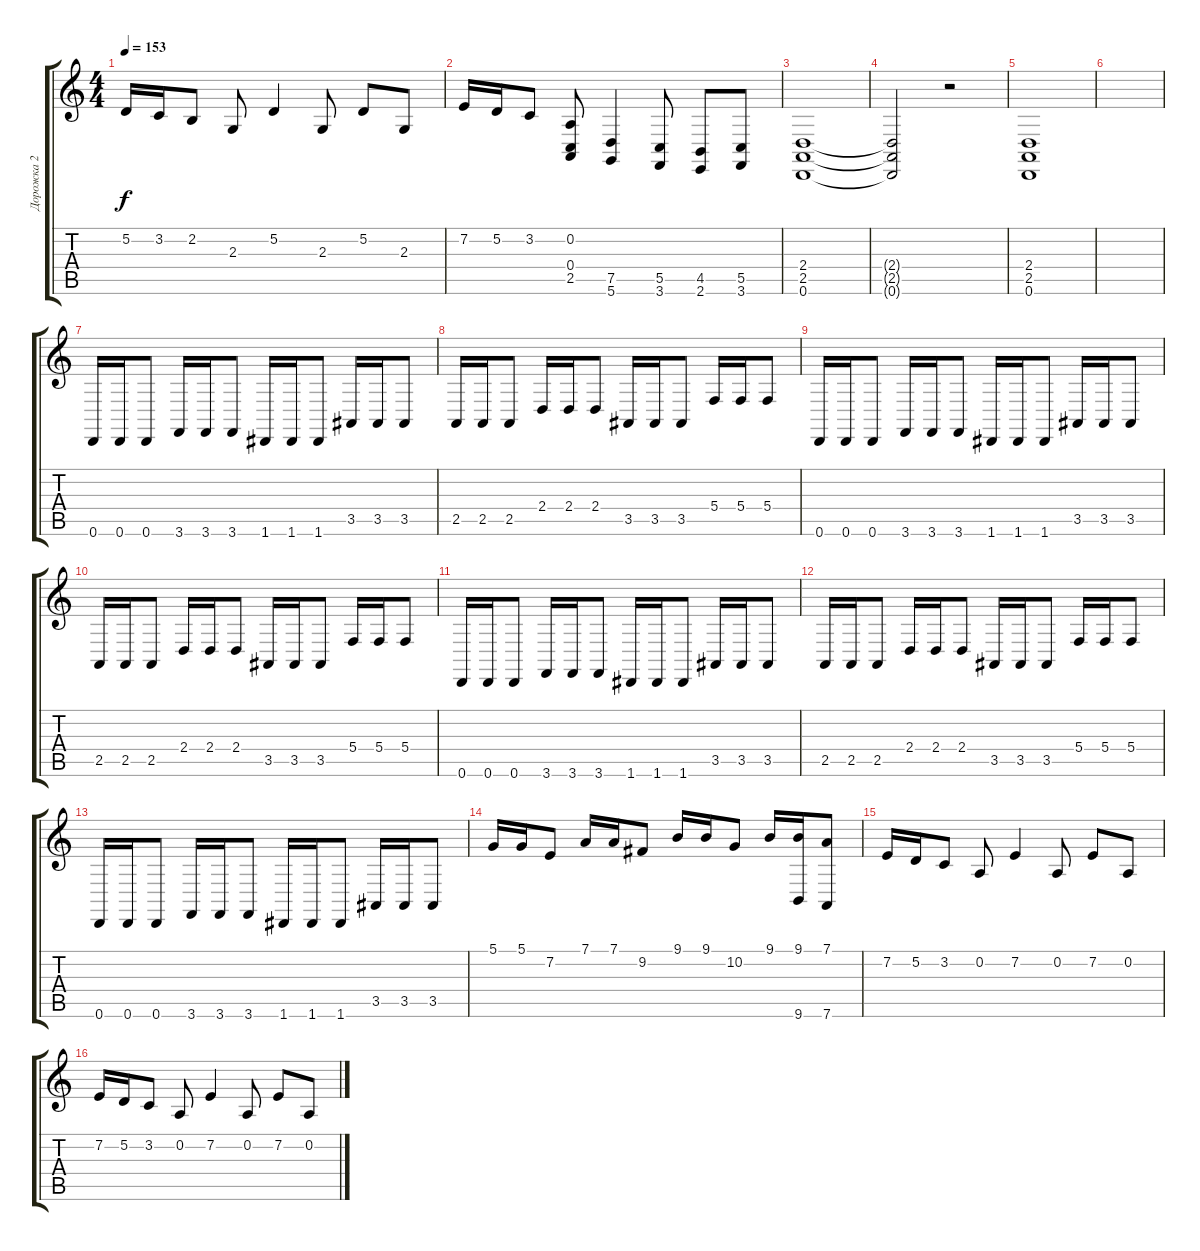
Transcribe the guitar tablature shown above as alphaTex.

\track ("Дорожка 2" "Дорожка 2") {instrument electricgrandpiano}
\staff {score tabs}
\tuning (D4 A3 F3 C3 G2 D2) {hide}
\ts (4 4)
\tempo 153
\clef g2
\ks c
5.2.16{dy f instrument stringensemble1} 3.2.16 2.2.8 2.3.8 5.2.4 2.3.8 5.2.8 2.3.8 |
7.2.16{instrument stringensemble1} 5.2.16 3.2.8 (0.2 0.4 2.5).8 (7.5 5.6).4 (5.5 3.6).8 (4.5 2.6).8 (5.5 3.6).8 |
(2.4 2.5 0.6).1{instrument overdrivenguitar} |
(2.4{t} 2.5{t} 0.6{t}).2 r.2 |
(2.4 2.5 0.6).1 |
|
0.6.16 0.6.16 0.6.8 3.6.16 3.6.16 3.6.8 1.6.16 1.6.16 1.6.8 3.5.16 3.5.16 3.5.8 |
2.5.16 2.5.16 2.5.8 2.4.16 2.4.16 2.4.8 3.5.16 3.5.16 3.5.8 5.4.16 5.4.16 5.4.8 |
0.6.16 0.6.16 0.6.8 3.6.16 3.6.16 3.6.8 1.6.16 1.6.16 1.6.8 3.5.16 3.5.16 3.5.8 |
2.5.16 2.5.16 2.5.8 2.4.16 2.4.16 2.4.8 3.5.16 3.5.16 3.5.8 5.4.16 5.4.16 5.4.8 |
0.6.16 0.6.16 0.6.8 3.6.16 3.6.16 3.6.8 1.6.16 1.6.16 1.6.8 3.5.16 3.5.16 3.5.8 |
2.5.16 2.5.16 2.5.8 2.4.16 2.4.16 2.4.8 3.5.16 3.5.16 3.5.8 5.4.16 5.4.16 5.4.8 |
0.6.16 0.6.16 0.6.8 3.6.16 3.6.16 3.6.8 1.6.16 1.6.16 1.6.8 3.5.16 3.5.16 3.5.8 |
5.1.16 5.1.16 7.2.8 7.1.16 7.1.16 9.2.8 9.1.16 9.1.16 10.2.8 9.1.16 (9.1 9.6).16 (7.1 7.6).8 |
7.2.16{instrument stringensemble1} 5.2.16 3.2.8 0.2.8 7.2.4 0.2.8 7.2.8 0.2.8 |
7.2.16{instrument stringensemble1} 5.2.16 3.2.8 0.2.8 7.2.4 0.2.8 7.2.8 0.2.8
